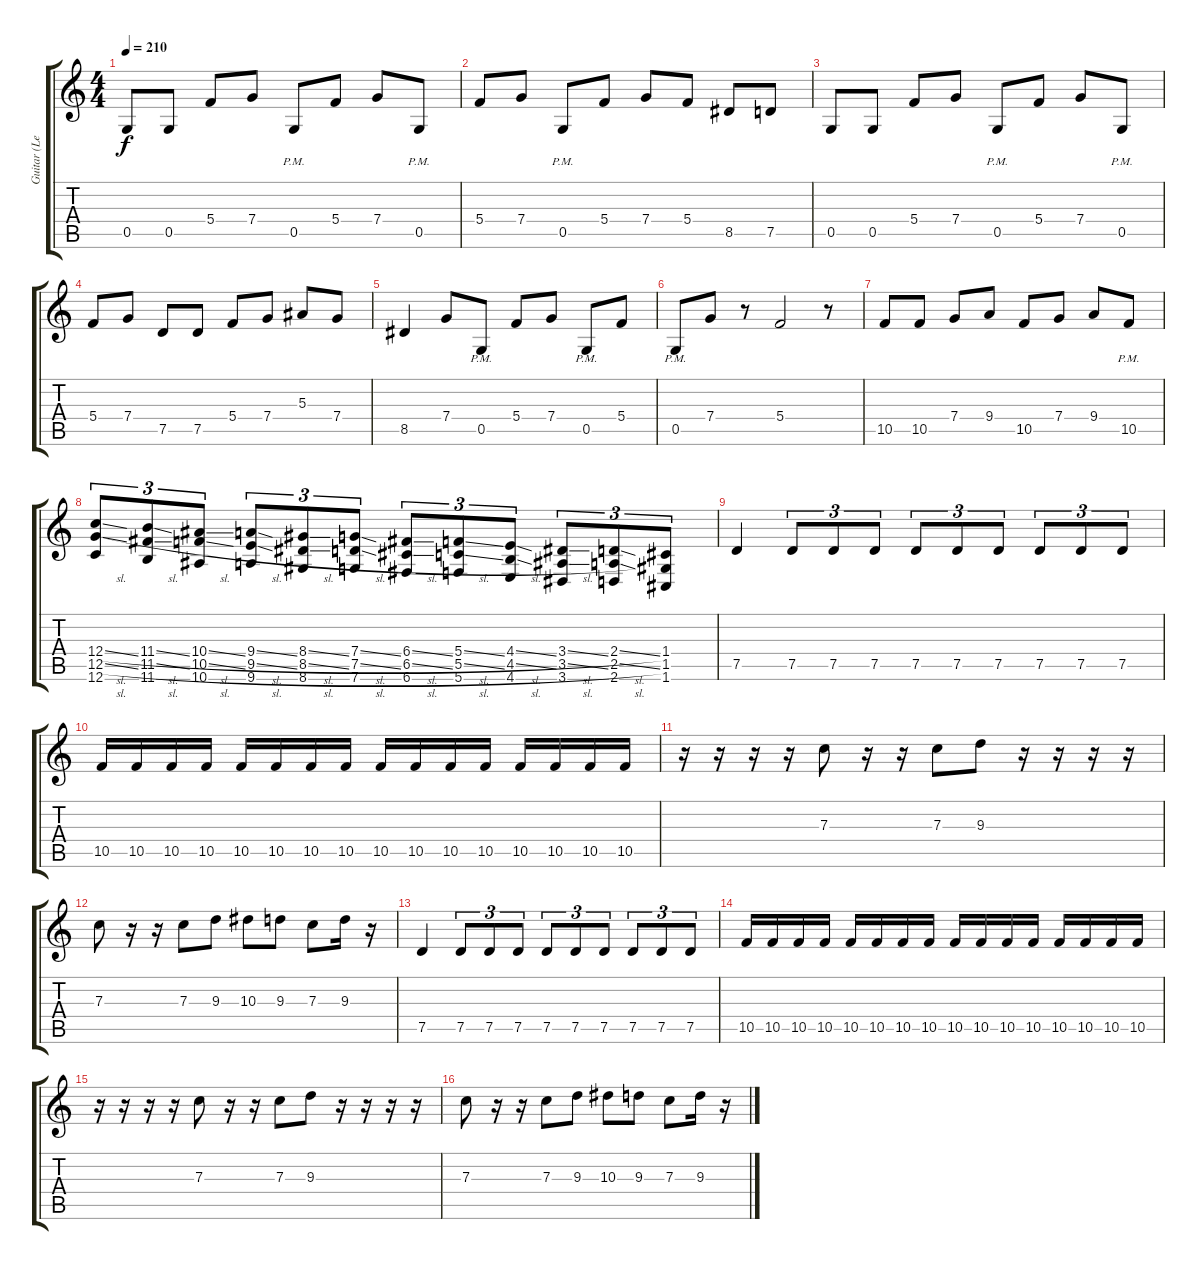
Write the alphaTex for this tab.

\track ("Guitar (Left)" "Guitar (Le") {instrument distortionguitar}
\staff {score tabs}
\tuning (D4 A3 F3 C3 G2 C2) {hide}
\ts (4 4)
\tempo 210
\clef g2
\ks c
0.5.8{dy f} 0.5.8 5.4.8 7.4.8 0.5{pm}.8 5.4.8 7.4.8 0.5{pm}.8 |
5.4.8 7.4.8 0.5{pm}.8 5.4.8 7.4.8 5.4.8 8.5.8 7.5.8 |
0.5.8 0.5.8 5.4.8 7.4.8 0.5{pm}.8 5.4.8 7.4.8 0.5{pm}.8 |
5.4.8 7.4.8 7.5.8 7.5.8 5.4.8 7.4.8 5.3.8 7.4.8 |
8.5.4 7.4.8 0.5{pm}.8 5.4.8 7.4.8 0.5{pm}.8 5.4.8 |
0.5{pm}.8 7.4.8 r.8 5.4.2 r.8 |
10.5.8 10.5.8 7.4.8 9.4.8 10.5.8 7.4.8 9.4.8 10.5{pm}.8 |
(12.4{sl} 12.5{sl} 12.6).8{tu (3 2)} (11.4{sl} 11.5{sl} 11.6).8{tu (3 2)} (10.4{sl} 10.5{sl} 10.6).8{tu (3 2)} (9.4{sl} 9.5{sl} 9.6).8{tu (3 2)} (8.4{sl} 8.5{sl} 8.6).8{tu (3 2)} (7.4{sl} 7.5{sl} 7.6).8{tu (3 2)} (6.4{sl} 6.5{sl} 6.6).8{tu (3 2)} (5.4{sl} 5.5{sl} 5.6).8{tu (3 2)} (4.4{sl} 4.5{sl} 4.6).8{tu (3 2)} (3.4{sl} 3.5{sl} 3.6).8{tu (3 2)} (2.4{sl} 2.5{sl} 2.6).8{tu (3 2)} (1.4 1.5 1.6).8{tu (3 2)} |
7.5.4 7.5.8{tu (3 2)} 7.5.8{tu (3 2)} 7.5.8{tu (3 2)} 7.5.8{tu (3 2)} 7.5.8{tu (3 2)} 7.5.8{tu (3 2)} 7.5.8{tu (3 2)} 7.5.8{tu (3 2)} 7.5.8{tu (3 2)} |
10.5.16 10.5.16 10.5.16 10.5.16 10.5.16 10.5.16 10.5.16 10.5.16 10.5.16 10.5.16 10.5.16 10.5.16 10.5.16 10.5.16 10.5.16 10.5.16 |
r.16 r.16 r.16 r.16 7.3.8 r.16 r.16 7.3.8 9.3.8 r.16 r.16 r.16 r.16 |
7.3.8 r.16 r.16 7.3.8 9.3.8 10.3.8 9.3.8 7.3.8 9.3.16 r.16 |
7.5.4 7.5.8{tu (3 2)} 7.5.8{tu (3 2)} 7.5.8{tu (3 2)} 7.5.8{tu (3 2)} 7.5.8{tu (3 2)} 7.5.8{tu (3 2)} 7.5.8{tu (3 2)} 7.5.8{tu (3 2)} 7.5.8{tu (3 2)} |
10.5.16 10.5.16 10.5.16 10.5.16 10.5.16 10.5.16 10.5.16 10.5.16 10.5.16 10.5.16 10.5.16 10.5.16 10.5.16 10.5.16 10.5.16 10.5.16 |
r.16 r.16 r.16 r.16 7.3.8 r.16 r.16 7.3.8 9.3.8 r.16 r.16 r.16 r.16 |
7.3.8 r.16 r.16 7.3.8 9.3.8 10.3.8 9.3.8 7.3.8 9.3.16 r.16
